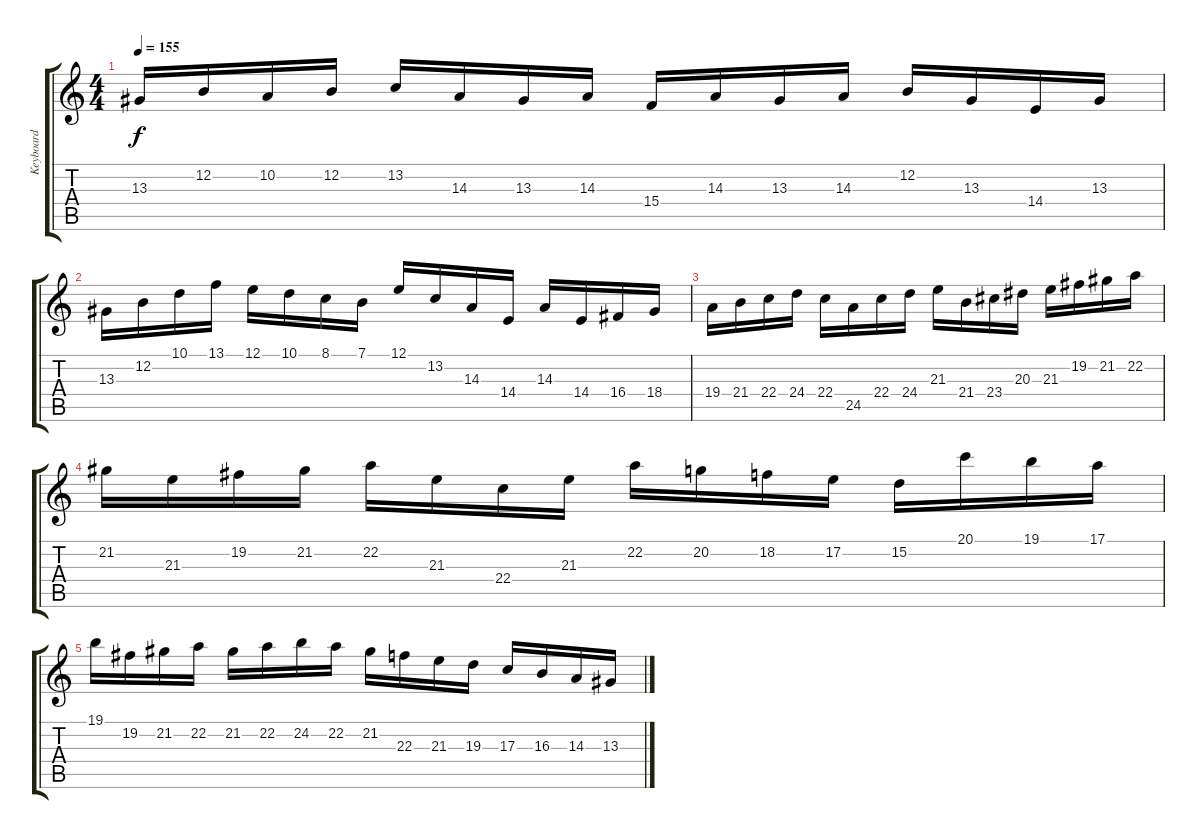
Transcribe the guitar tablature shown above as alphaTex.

\track ("Keyboard" "Keyboard") {instrument harpsichord}
\staff {score tabs}
\tuning (E4 B3 G3 D3 A2 E2) {hide}
\ts (4 4)
\tempo 155
\clef g2
\ks c
13.3.16{dy f} 12.2.16 10.2.16 12.2.16 13.2.16 14.3.16 13.3.16 14.3.16 15.4.16 14.3.16 13.3.16 14.3.16 12.2.16 13.3.16 14.4.16 13.3.16 |
13.3.16 12.2.16 10.1.16 13.1.16 12.1.16 10.1.16 8.1.16 7.1.16 12.1.16 13.2.16 14.3.16 14.4.16 14.3.16 14.4.16 16.4.16 18.4.16 |
19.4.16 21.4.16 22.4.16 24.4.16 22.4.16 24.5.16 22.4.16 24.4.16 21.3.16 21.4.16 23.4.16 20.3.16 21.3.16 19.2.16 21.2.16 22.2.16 |
21.2.16 21.3.16 19.2.16 21.2.16 22.2.16 21.3.16 22.4.16 21.3.16 22.2.16 20.2.16 18.2.16 17.2.16 15.2.16 20.1.16 19.1.16 17.1.16 |
19.1.16 19.2.16 21.2.16 22.2.16 21.2.16 22.2.16 24.2.16 22.2.16 21.2.16 22.3.16 21.3.16 19.3.16 17.3.16 16.3.16 14.3.16 13.3.16
